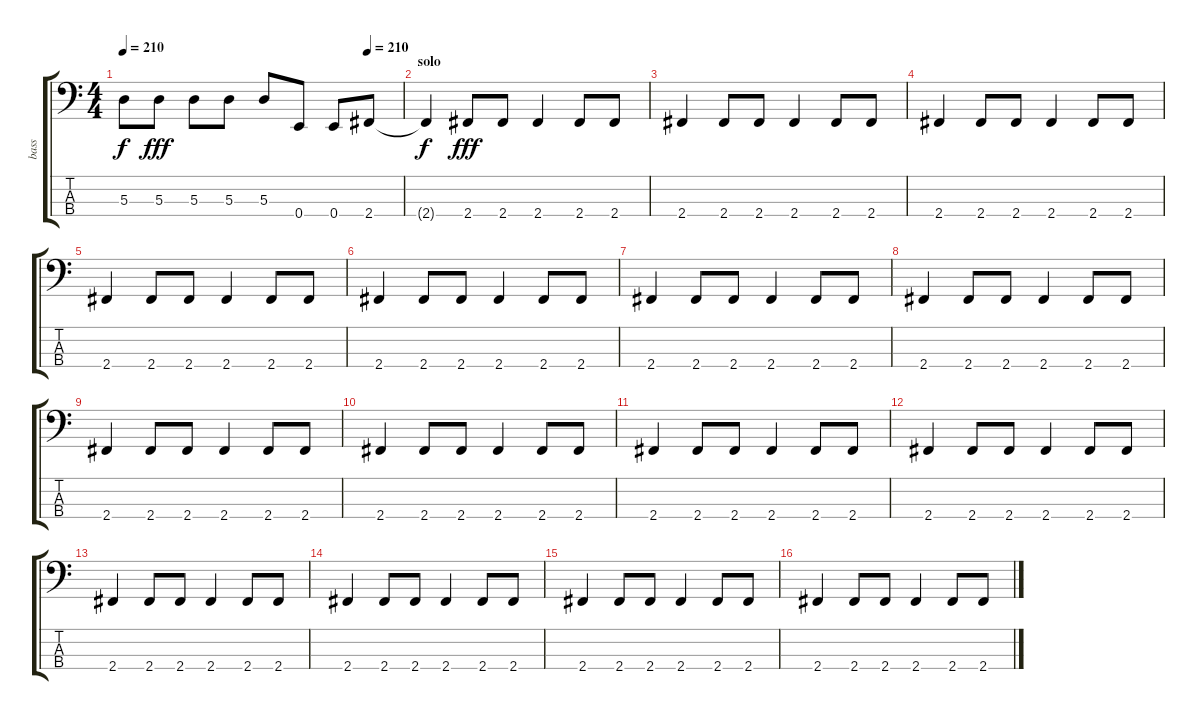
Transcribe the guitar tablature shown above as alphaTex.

\track ("bass" "bass") {instrument electricbassfinger}
\staff {score tabs}
\tuning (G2 D2 A1 E1) {hide}
\ts (4 4)
\tempo 210
\tempo (210 0.875)
\clef f4
\ks c
5.3{t}.8{dy f} 5.3.8{dy fff} 5.3.8 5.3.8 5.3.8 0.4.8 0.4.8 2.4.8 |
\section ("" "solo")
2.4{t}.4{dy f} 2.4.8{dy fff} 2.4.8 2.4.4 2.4.8 2.4.8 |
2.4.4 2.4.8 2.4.8 2.4.4 2.4.8 2.4.8 |
2.4.4 2.4.8 2.4.8 2.4.4 2.4.8 2.4.8 |
2.4.4 2.4.8 2.4.8 2.4.4 2.4.8 2.4.8 |
2.4.4 2.4.8 2.4.8 2.4.4 2.4.8 2.4.8 |
2.4.4 2.4.8 2.4.8 2.4.4 2.4.8 2.4.8 |
2.4.4 2.4.8 2.4.8 2.4.4 2.4.8 2.4.8 |
2.4.4 2.4.8 2.4.8 2.4.4 2.4.8 2.4.8 |
2.4.4 2.4.8 2.4.8 2.4.4 2.4.8 2.4.8 |
2.4.4 2.4.8 2.4.8 2.4.4 2.4.8 2.4.8 |
2.4.4 2.4.8 2.4.8 2.4.4 2.4.8 2.4.8 |
2.4.4 2.4.8 2.4.8 2.4.4 2.4.8 2.4.8 |
2.4.4 2.4.8 2.4.8 2.4.4 2.4.8 2.4.8 |
2.4.4 2.4.8 2.4.8 2.4.4 2.4.8 2.4.8 |
2.4.4 2.4.8 2.4.8 2.4.4 2.4.8 2.4.8
